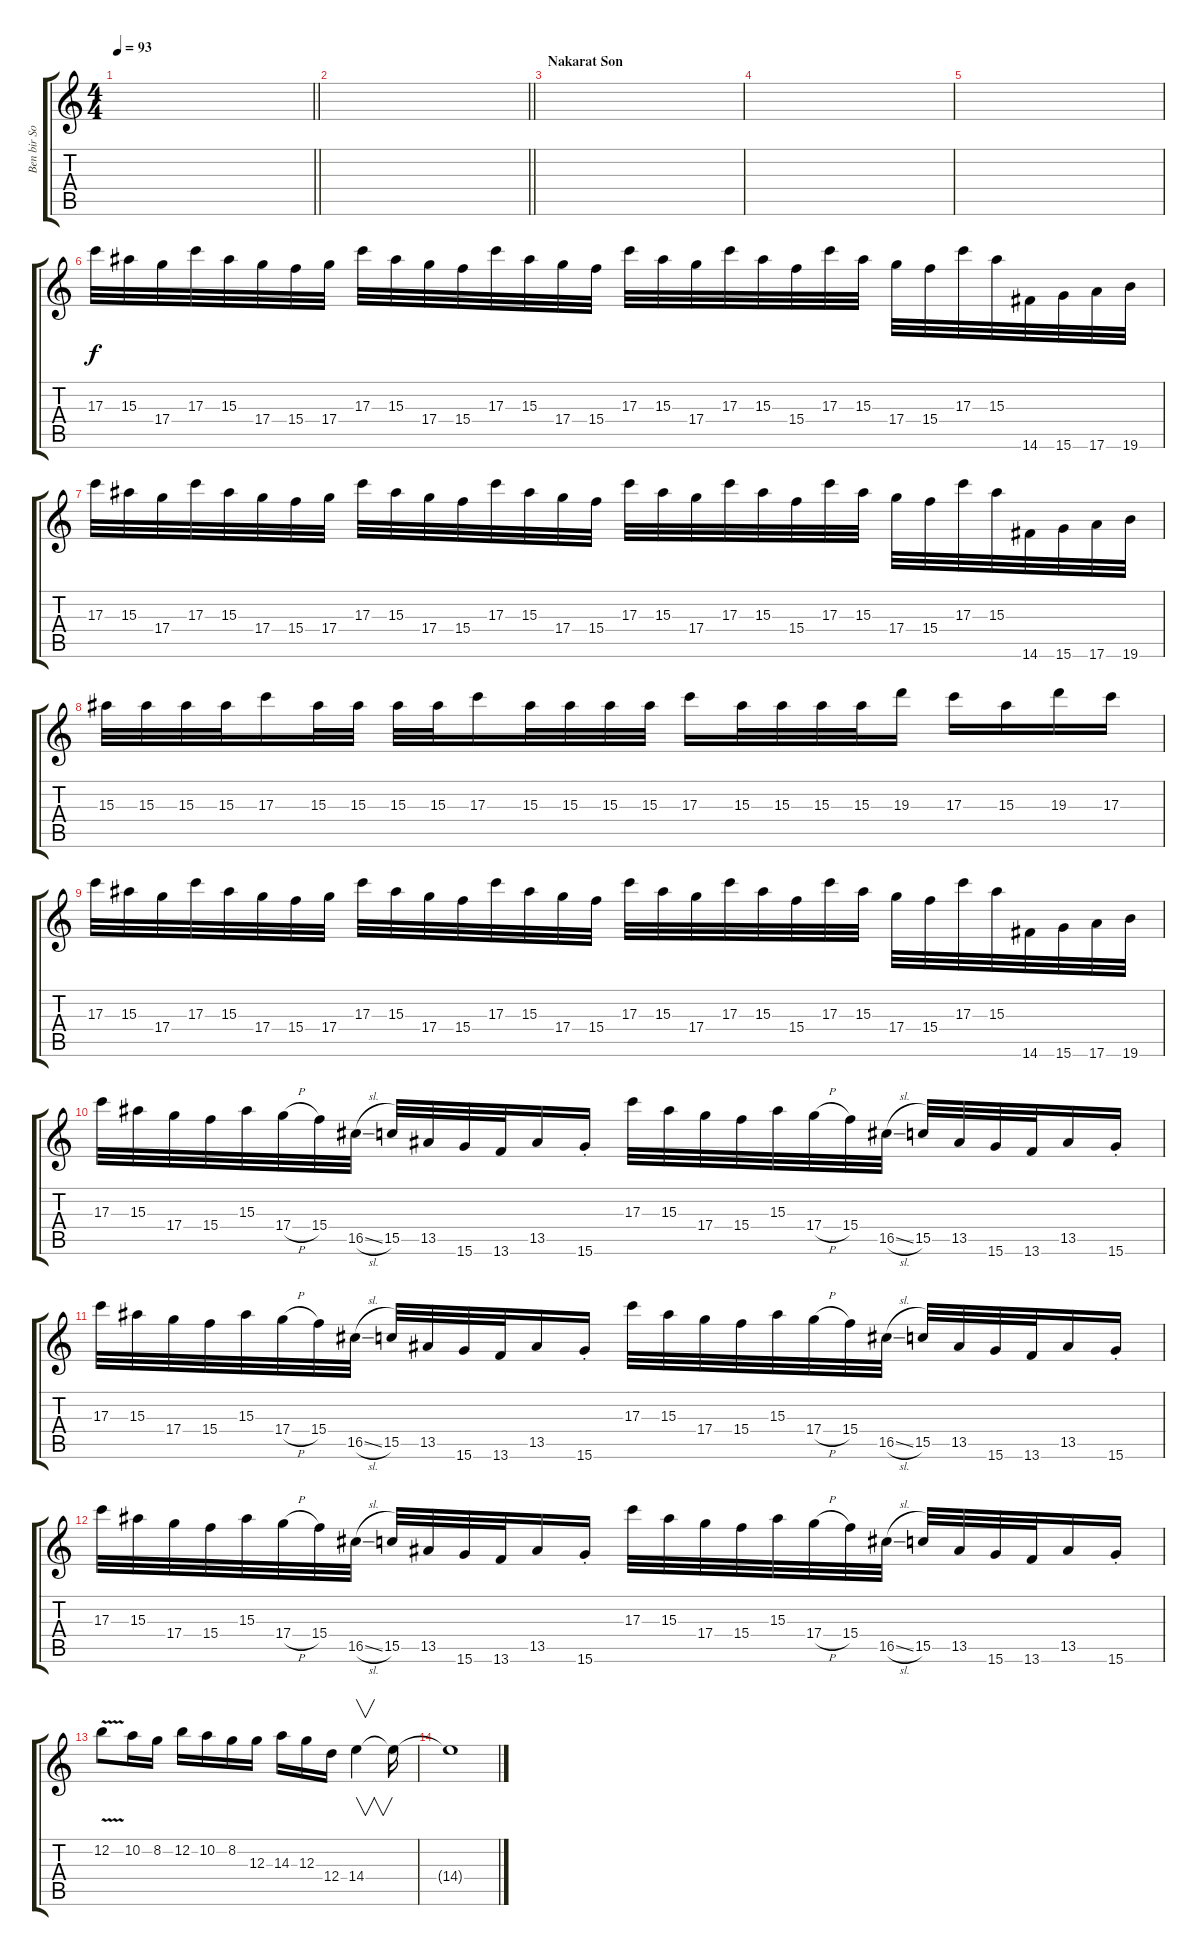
\track ("Ben bir Soloyum" "Ben bir So") {instrument overdrivenguitar}
\staff {score tabs}
\tuning (E4 B3 G3 D3 A2 E2) {hide}
\ts (4 4)
\tempo 93
\clef g2
\barLineRight lightlight
\ks c
|
\barLineRight lightlight
|
\section ("" "Nakarat Son")
|
|
|
17.3.32 15.3.32 17.4.32 17.3.32 15.3.32 17.4.32 15.4.32 17.4.32 17.3.32 15.3.32 17.4.32 15.4.32 17.3.32 15.3.32 17.4.32 15.4.32 17.3.32 15.3.32 17.4.32 17.3.32 15.3.32 15.4.32 17.3.32 15.3.32 17.4.32 15.4.32 17.3.32 15.3.32 14.6.32 15.6.32 17.6.32 19.6.32 |
17.3.32 15.3.32 17.4.32 17.3.32 15.3.32 17.4.32 15.4.32 17.4.32 17.3.32 15.3.32 17.4.32 15.4.32 17.3.32 15.3.32 17.4.32 15.4.32 17.3.32 15.3.32 17.4.32 17.3.32 15.3.32 15.4.32 17.3.32 15.3.32 17.4.32 15.4.32 17.3.32 15.3.32 14.6.32 15.6.32 17.6.32 19.6.32 |
15.3.32 15.3.32 15.3.32 15.3.32 17.3.16 15.3.32 15.3.32 15.3.32 15.3.32 17.3.16 15.3.32 15.3.32 15.3.32 15.3.32 17.3.16 15.3.32 15.3.32 15.3.32 15.3.32 19.3.16 17.3.16 15.3.16 19.3.16 17.3.16 |
17.3.32 15.3.32 17.4.32 17.3.32 15.3.32 17.4.32 15.4.32 17.4.32 17.3.32 15.3.32 17.4.32 15.4.32 17.3.32 15.3.32 17.4.32 15.4.32 17.3.32 15.3.32 17.4.32 17.3.32 15.3.32 15.4.32 17.3.32 15.3.32 17.4.32 15.4.32 17.3.32 15.3.32 14.6.32 15.6.32 17.6.32 19.6.32 |
17.3.32 15.3.32 17.4.32 15.4.32 15.3.32 17.4{h}.32 15.4.32 16.5{sl}.32 15.5.32 13.5.32 15.6.32 13.6.32 13.5.16 15.6{st}.16 17.3.32 15.3.32 17.4.32 15.4.32 15.3.32 17.4{h}.32 15.4.32 16.5{sl}.32 15.5.32 13.5.32 15.6.32 13.6.32 13.5.16 15.6{st}.16 |
17.3.32 15.3.32 17.4.32 15.4.32 15.3.32 17.4{h}.32 15.4.32 16.5{sl}.32 15.5.32 13.5.32 15.6.32 13.6.32 13.5.16 15.6{st}.16 17.3.32 15.3.32 17.4.32 15.4.32 15.3.32 17.4{h}.32 15.4.32 16.5{sl}.32 15.5.32 13.5.32 15.6.32 13.6.32 13.5.16 15.6{st}.16 |
17.3.32 15.3.32 17.4.32 15.4.32 15.3.32 17.4{h}.32 15.4.32 16.5{sl}.32 15.5.32 13.5.32 15.6.32 13.6.32 13.5.16 15.6{st}.16 17.3.32 15.3.32 17.4.32 15.4.32 15.3.32 17.4{h}.32 15.4.32 16.5{sl}.32 15.5.32 13.5.32 15.6.32 13.6.32 13.5.16 15.6{st}.16 |
12.2{v}.8 10.2.16 8.2.16 12.2.16 10.2.16 8.2.16 12.3.16 14.3.16 12.3.16 12.4.16 14.4.4{v} 14.4{t}.16 |
14.4{t}.1
